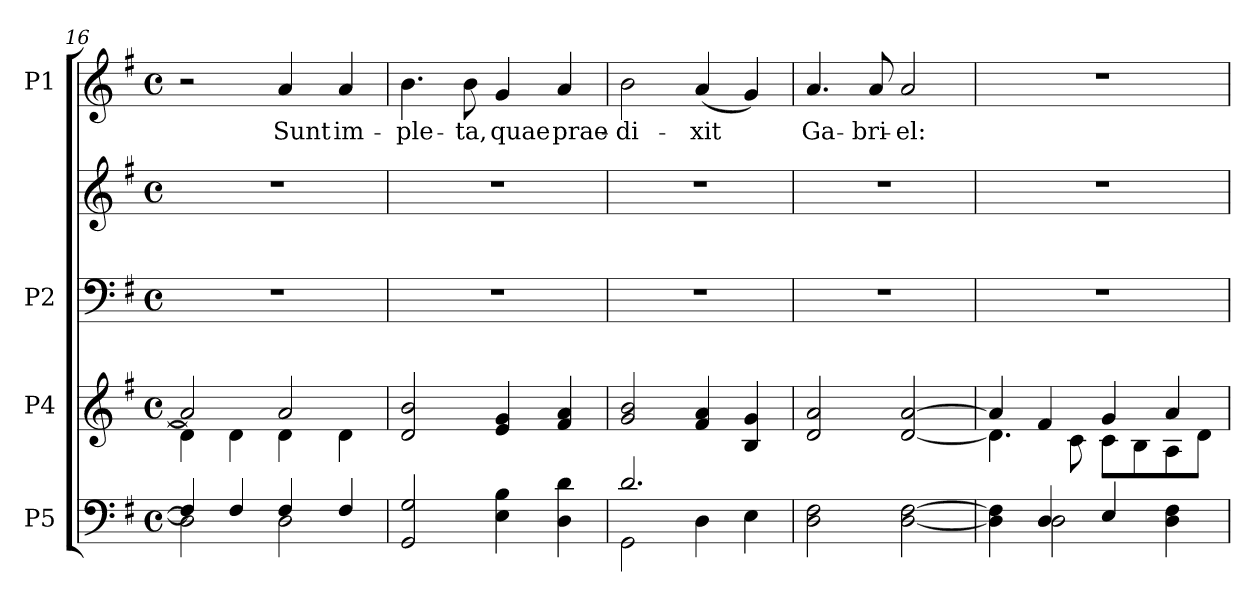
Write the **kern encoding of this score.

**kern	**kern	**kern	**kern	**kern	**text
*part4	*part3	*part2	*part2	*part1	*part1
*staff5	*staff4	*staff3	*staff2	*staff1	*staff1
*I"P5	*I"P4	*I"P2	*	*I"P1	*
*clefF4	*clefG2	*clefF4	*clefG2	*clefG2	*
*k[f#]	*k[f#]	*k[f#]	*k[f#]	*k[f#]	*
*G:	*G:	*G:	*G:	*G:	*
*M4/4	*M4/4	*M4/4	*M4/4	*M4/4	*
*met(c)	*met(c)	*met(c)	*met(c)	*met(c)	*
=16	=16	=16	=16	=16	=16
*^	*^	*	*	*	*
4F#i/]	2Di\]	2ai/]	4di\]	1r	1r	2r	.
4F#i/	.	.	4di\	.	.	.	.
!	!	!	!	!	!	!	!LO:LY:b:color=#000000
4F#i/	2Di\	2ai/	4di\	.	.	4ai/	Sunt
!	!	!	!	!	!	!	!LO:LY:b:color=#000000
4F#i/	.	.	4di\	.	.	4ai/	im-
*v	*v	*	*	*	*	*	*
*	*v	*v	*	*	*	*
=17	=17	=17	=17	=17	=17
*	*^	*	*	*	*
!	!	!	!	!	!	!LO:LY:b:color=#000000
*	*v	*v	*	*	*	*
2GGi/ 2Gi	2di/ 2bi	1r	1r	4.bi\	-ple-
!	!	!	!	!	!LO:LY:b:color=#000000
.	.	.	.	8bi\	-ta,
!	!	!	!	!	!LO:LY:b:color=#000000
4Ei\ 4Bi	4ei/ 4gi	.	.	4gi/	quae
!	!	!	!	!	!LO:LY:b:color=#000000
4Di\ 4di	4f#i/ 4ai	.	.	4ai/	prae-
=18	=18	=18	=18	=18	=18
*^	*	*	*	*	*
!	!	!	!	!	!	!LO:LY:b:color=#000000
2.di/	2GGi\	2gi/ 2bi	1r	1r	2bi\	-di-
!	!	!	!	!	!	!LO:LY:b:color=#000000
.	4Di\	4f#i/ 4ai	.	.	(4ai/	-xit
4Ei\	4ryy	4Bi/ 4gi	.	.	4gi/)	.
*v	*v	*	*	*	*	*
!!LO:LB:g=z
=19	=19	=19	=19	=19	=19
*^	*	*	*	*	*
!	!	!	!	!	!	!LO:LY:b:color=#000000
*v	*v	*	*	*	*	*
2Di\ 2F#i	2di/ 2ai	1r	1r	4.ai/	Ga-
!	!	!	!	!	!LO:LY:b:color=#000000
.	.	.	.	8ai/	-bri-
!	!	!	!	!	!LO:LY:b:color=#000000
[2Di\ [2F#i	[2di/ [2ai	.	.	2ai/	-el:
=20	=20	=20	=20	=20	=20
*^	*^	*	*	*	*
4Di\] 4F#i]	4ryy	4ai/]	4.di\]	1r	1r	1r	.
4Di/	2Di\	4f#i/	.	.	.	.	.
.	.	.	8ci\	.	.	.	.
4Ei/	.	4gi/	8ci\L	.	.	.	.
.	.	.	8Bi\	.	.	.	.
4Di\ 4F#i	4ryy	4ai/	8Ai\	.	.	.	.
.	.	.	8di\J	.	.	.	.
*v	*v	*	*	*	*	*	*
*	*v	*v	*	*	*	*
=	=	=	=	=	=
*-	*-	*-	*-	*-	*-
